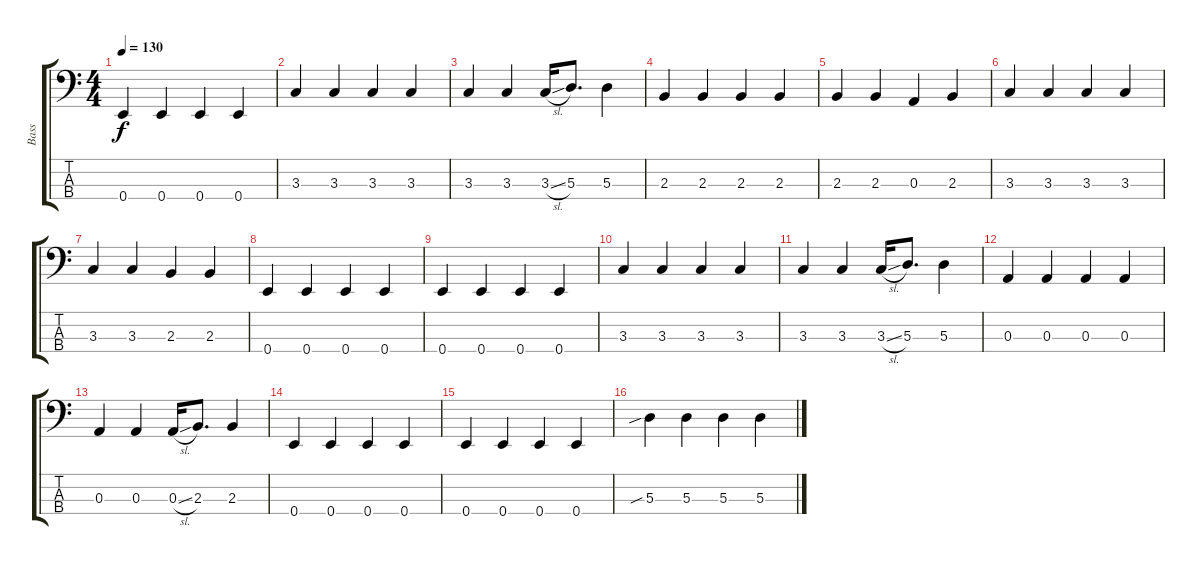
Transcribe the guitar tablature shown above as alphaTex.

\track ("Bass" "Bass") {instrument electricbassfinger}
\staff {score tabs}
\tuning (G2 D2 A1 E1) {hide}
\ts (4 4)
\tempo 130
\clef f4
\ks c
0.4.4{dy f} 0.4.4 0.4.4 0.4.4 |
3.3.4 3.3.4 3.3.4 3.3.4 |
3.3.4 3.3.4 3.3{sl}.16 5.3.8{d} 5.3.4 |
2.3.4 2.3.4 2.3.4 2.3.4 |
2.3.4 2.3.4 0.3.4 2.3.4 |
3.3.4 3.3.4 3.3.4 3.3.4 |
3.3.4 3.3.4 2.3.4 2.3.4 |
0.4.4 0.4.4 0.4.4 0.4.4 |
0.4.4 0.4.4 0.4.4 0.4.4 |
3.3.4 3.3.4 3.3.4 3.3.4 |
3.3.4 3.3.4 3.3{sl}.16 5.3.8{d} 5.3.4 |
0.3.4 0.3.4 0.3.4 0.3.4 |
0.3.4 0.3.4 0.3{sl}.16 2.3.8{d} 2.3.4 |
0.4.4 0.4.4 0.4.4 0.4.4 |
0.4.4 0.4.4 0.4.4 0.4.4 |
5.3{sib}.4 5.3.4 5.3.4 5.3.4
